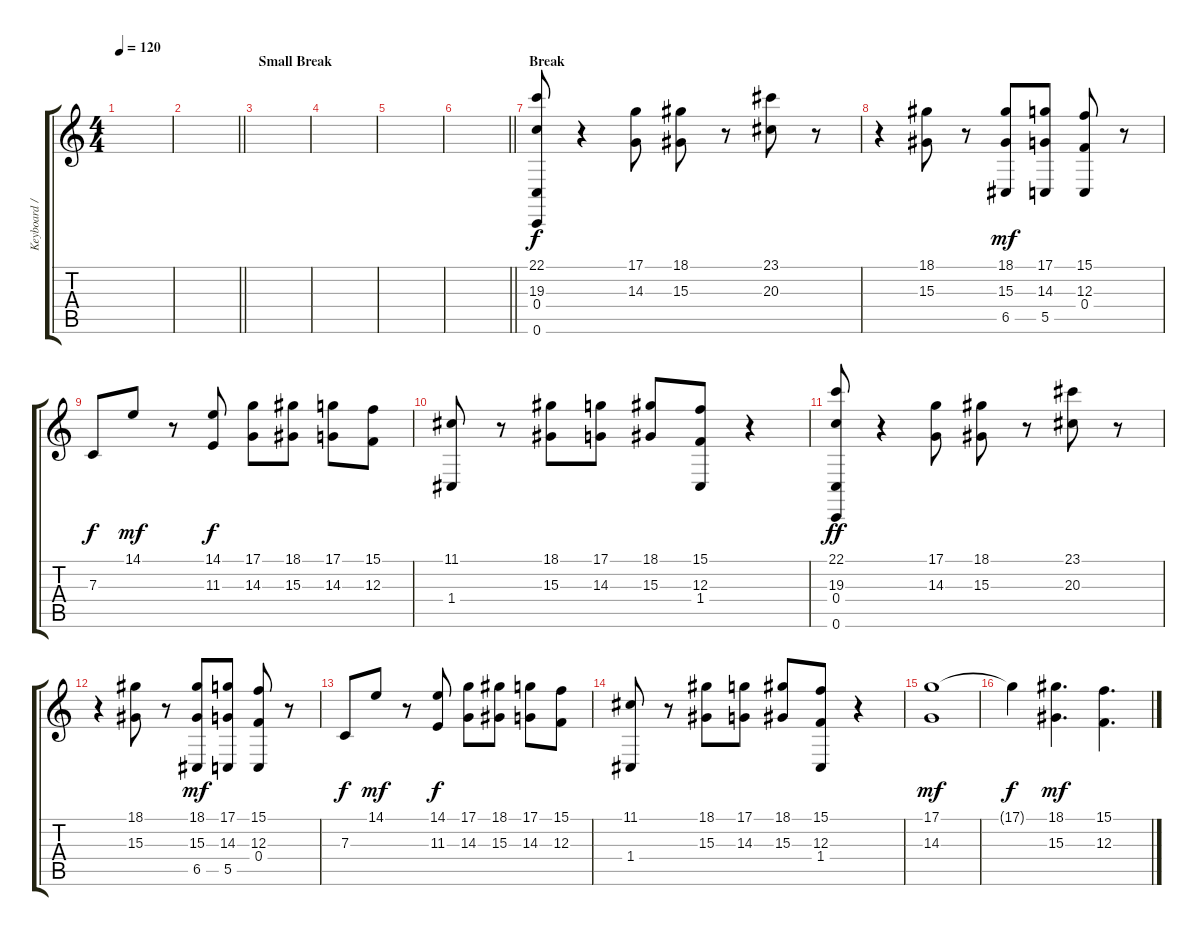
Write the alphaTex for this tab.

\track ("Keyboard / Synth" "Keyboard /") {instrument stringensemble1}
\staff {score tabs}
\tuning (D4 A3 F3 C3 G2 C2) {hide}
\ts (4 4)
\tempo 120
\clef g2
\ks c
|
\barLineRight lightlight
|
\section ("" "Small Break")
|
|
|
\barLineRight lightlight
|
\section ("" "Break")
(22.1 19.3 0.4 0.6).8 r.4 (17.1 14.3).8 (18.1 15.3).8 r.8 (23.1 20.3).8 r.8 |
r.4 (18.1 15.3).8 r.8 (18.1 15.3 6.5).8{dy mf} (17.1 14.3 5.5).8 (15.1 12.3 0.4).8 r.8 |
7.3.8{dy f} 14.1.8{dy mf} r.8 (14.1 11.3).8{dy f} (17.1 14.3).8 (18.1 15.3).8 (17.1 14.3).8 (15.1 12.3).8 |
(11.1 1.4).8 r.8 (18.1 15.3).8 (17.1 14.3).8 (18.1 15.3).8 (15.1 12.3 1.4).8 r.4 |
(22.1 19.3 0.4 0.6).8{dy ff} r.4 (17.1 14.3).8 (18.1 15.3).8 r.8 (23.1 20.3).8 r.8 |
r.4 (18.1 15.3).8 r.8 (18.1 15.3 6.5).8{dy mf} (17.1 14.3 5.5).8 (15.1 12.3 0.4).8 r.8 |
7.3.8{dy f} 14.1.8{dy mf} r.8 (14.1 11.3).8{dy f} (17.1 14.3).8 (18.1 15.3).8 (17.1 14.3).8 (15.1 12.3).8 |
(11.1 1.4).8 r.8 (18.1 15.3).8 (17.1 14.3).8 (18.1 15.3).8 (15.1 12.3 1.4).8 r.4 |
(17.1 14.3).1{dy mf} |
17.1{t}.4{dy f} (18.1 15.3).4{d dy mf} (15.1 12.3).4{d}
